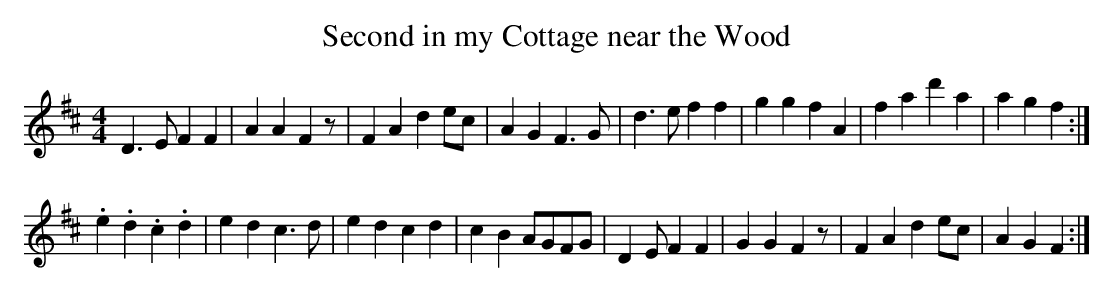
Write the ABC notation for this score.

X:1.2
T: Second in my Cottage near the Wood
M: 4/4
L: 1/4
K: D
D3/2E/ FF | AA F z/ | FA de/c/ | AG F3/2G/ | d3/2e/ ff | gg fA | fa d'a | agf:|
.e.d .c.d | ed c3/2d/ | ed cd | cB A/G/F/G/ | DE/ FF | GG Fz/|FA de/c/ | AG F:|
